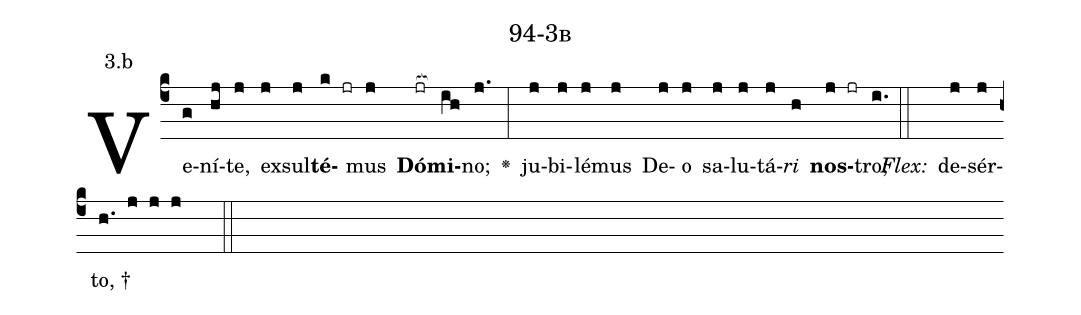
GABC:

name: 94-3b;
annotation: 3.b;
%%
(c4)Ve(g)ní(hj)te,(j) ex(j)sul(j)<b>té</b>(k jr)mus(j) <b>Dó</b>(jr[ocb:1{])<b>mi</b>(ih[ocb:0}])no;(j.) <v>\greheightstar</v>(:) ju(j)bi(j)lé(j)mus(j) De(j)o(j) sa(j)lu(j)tá(j)<i>ri</i>(h) <b>nos</b>(j jr)tro;(i.) (::)
<i>Flex:</i>()  de(j)sér(j)to, †(h. j j j  ::)

%E(j) u(j) o(j) u(h) a(j) e.(i.) (::)
